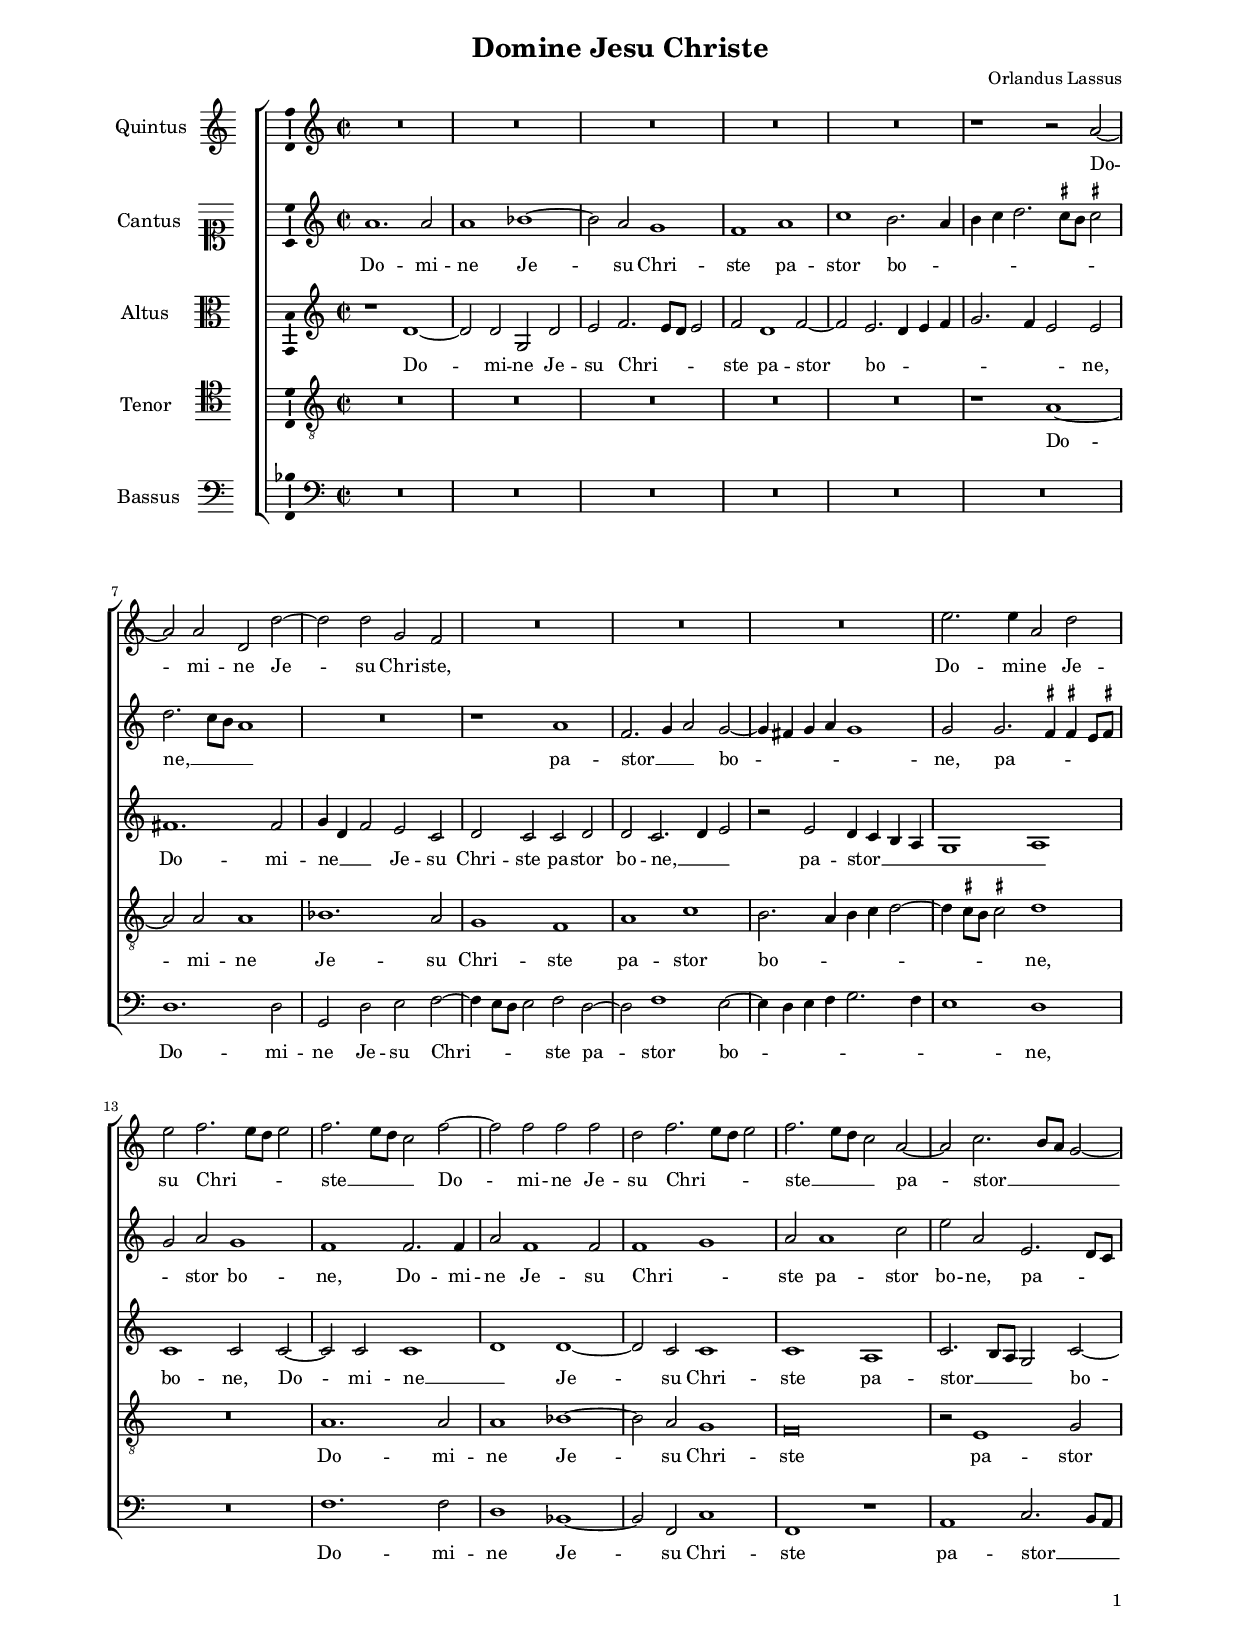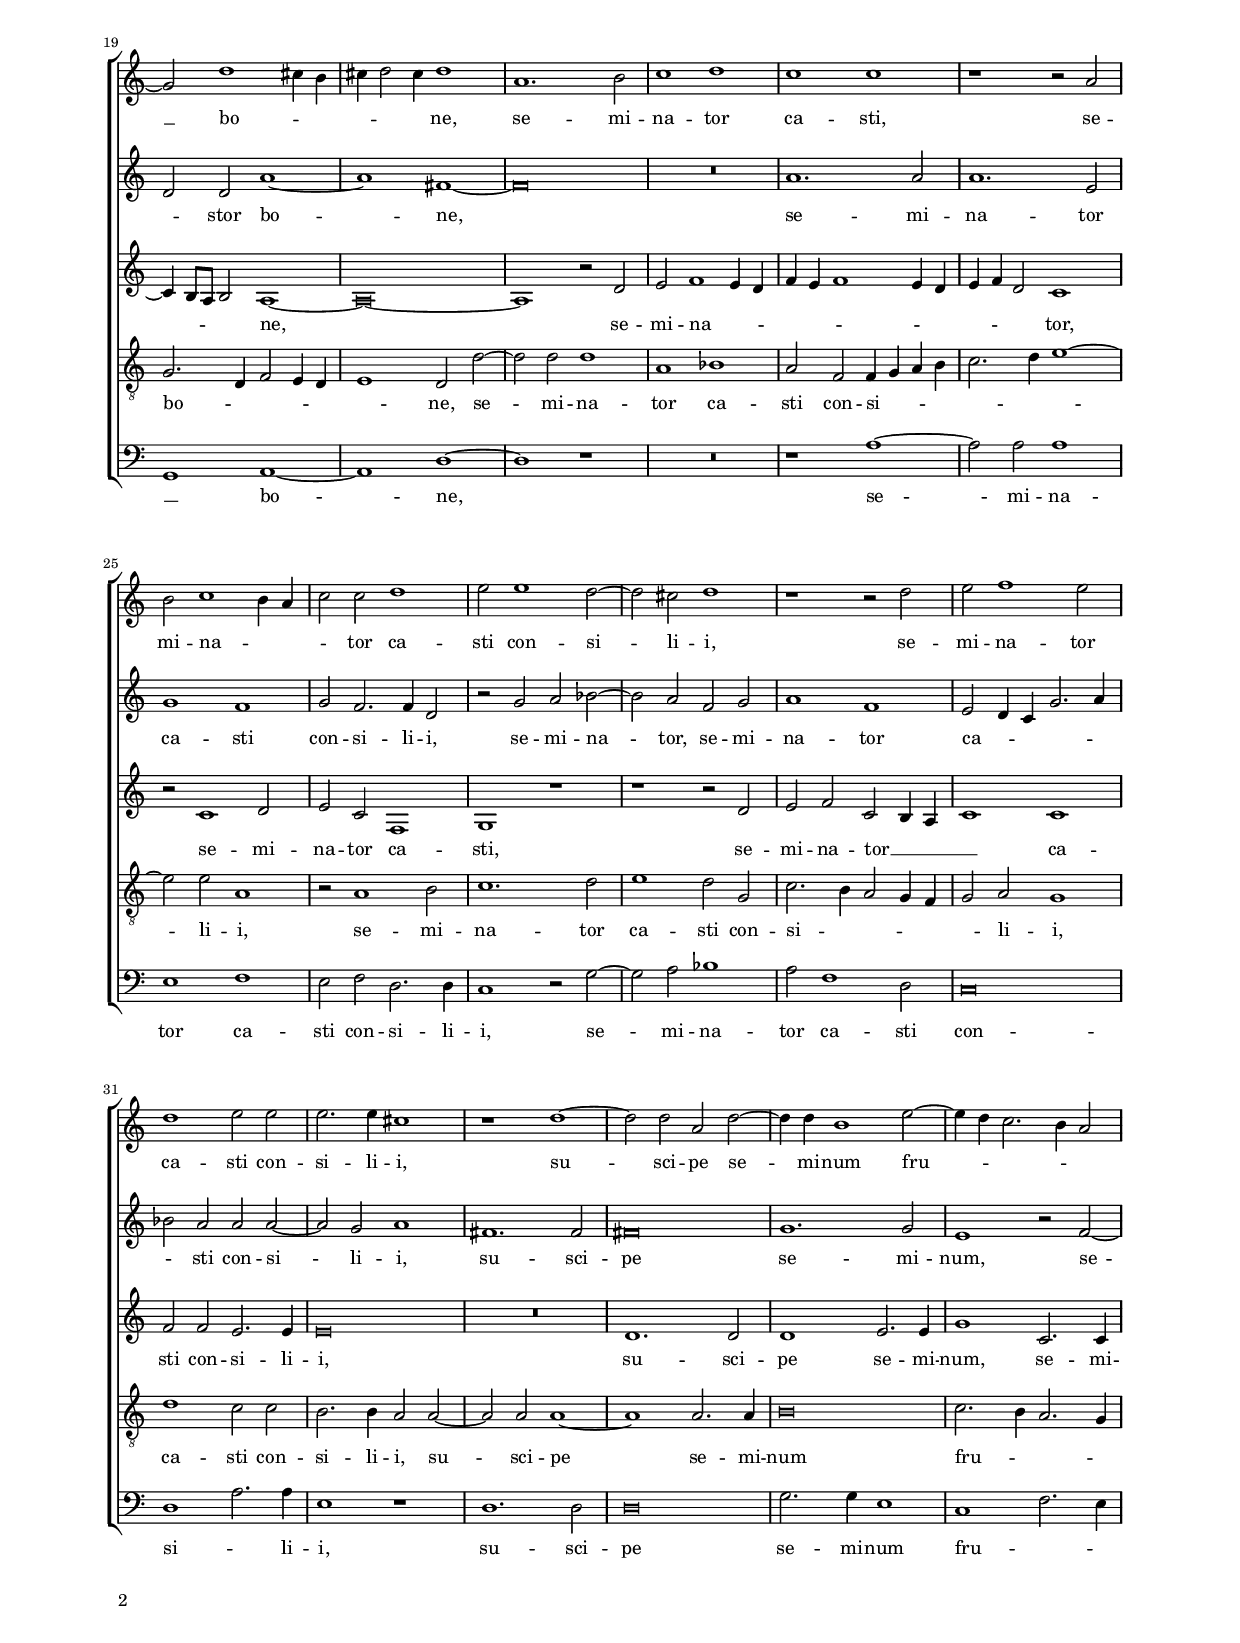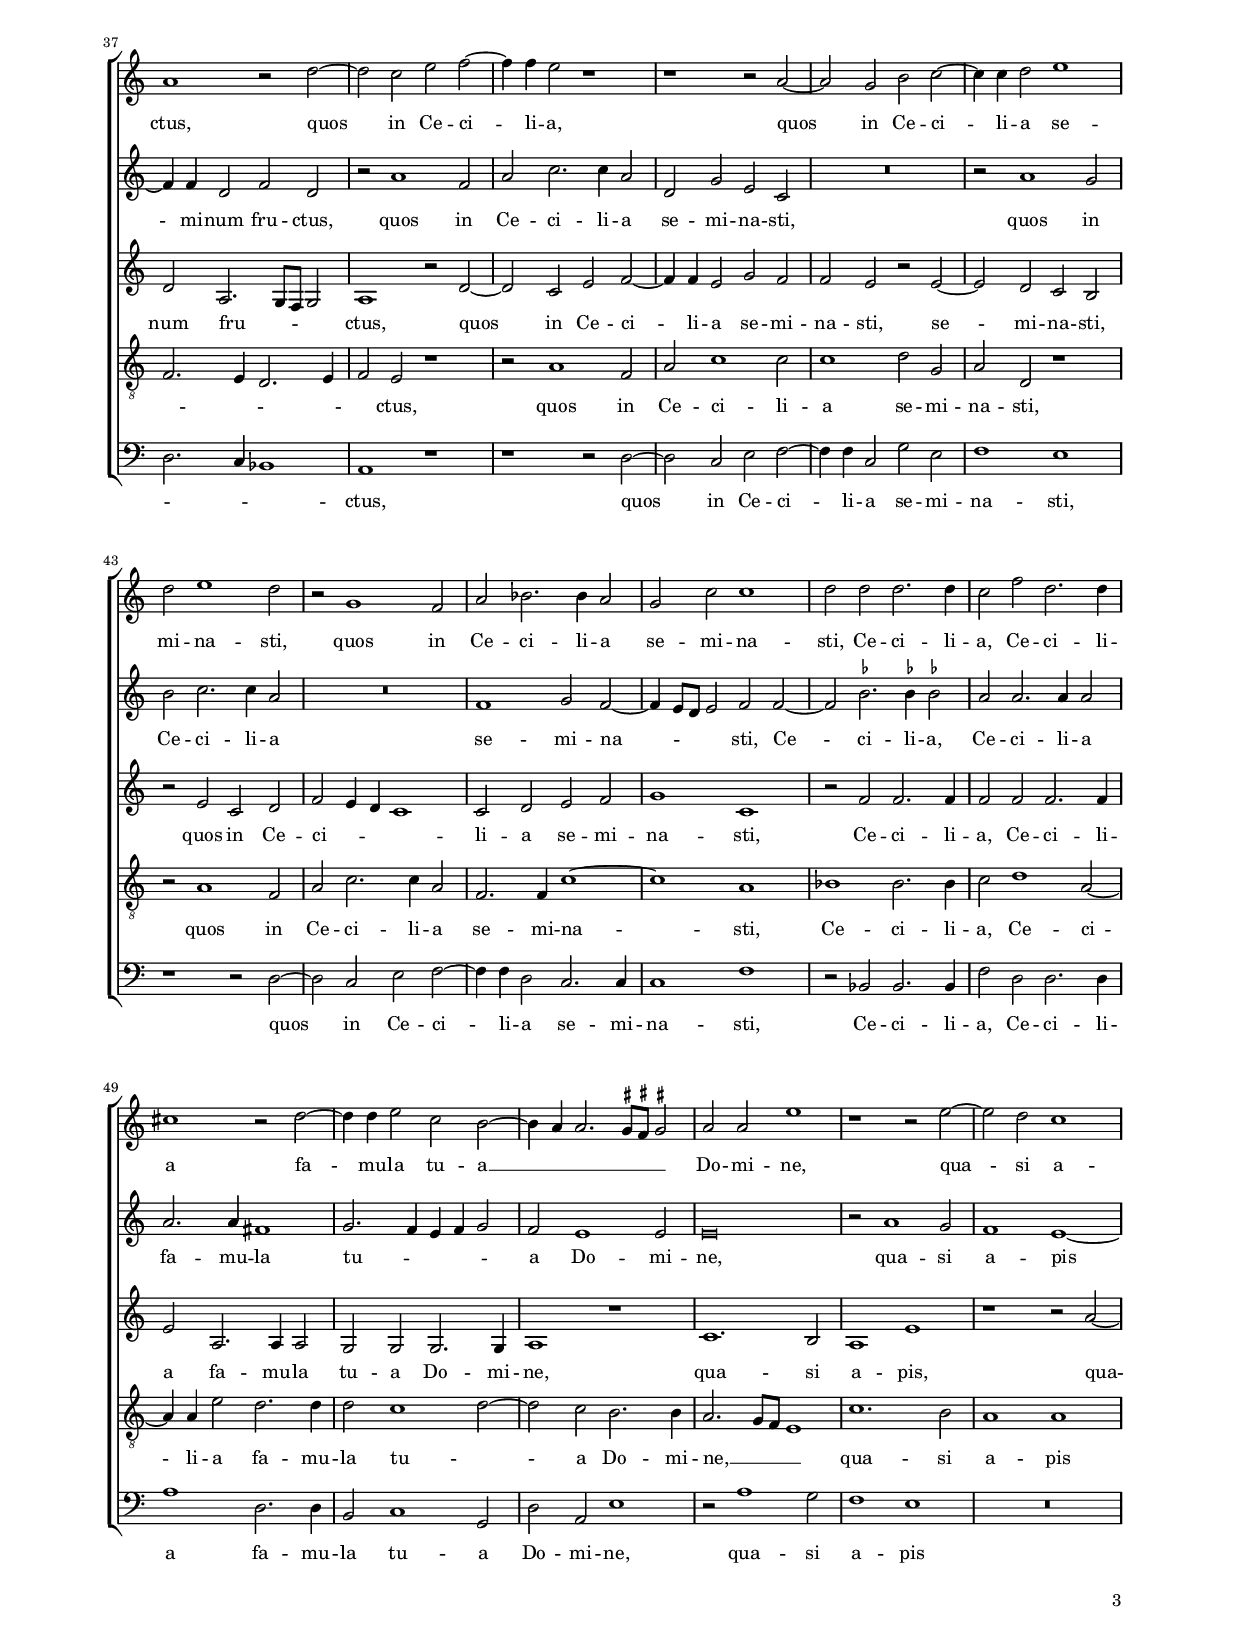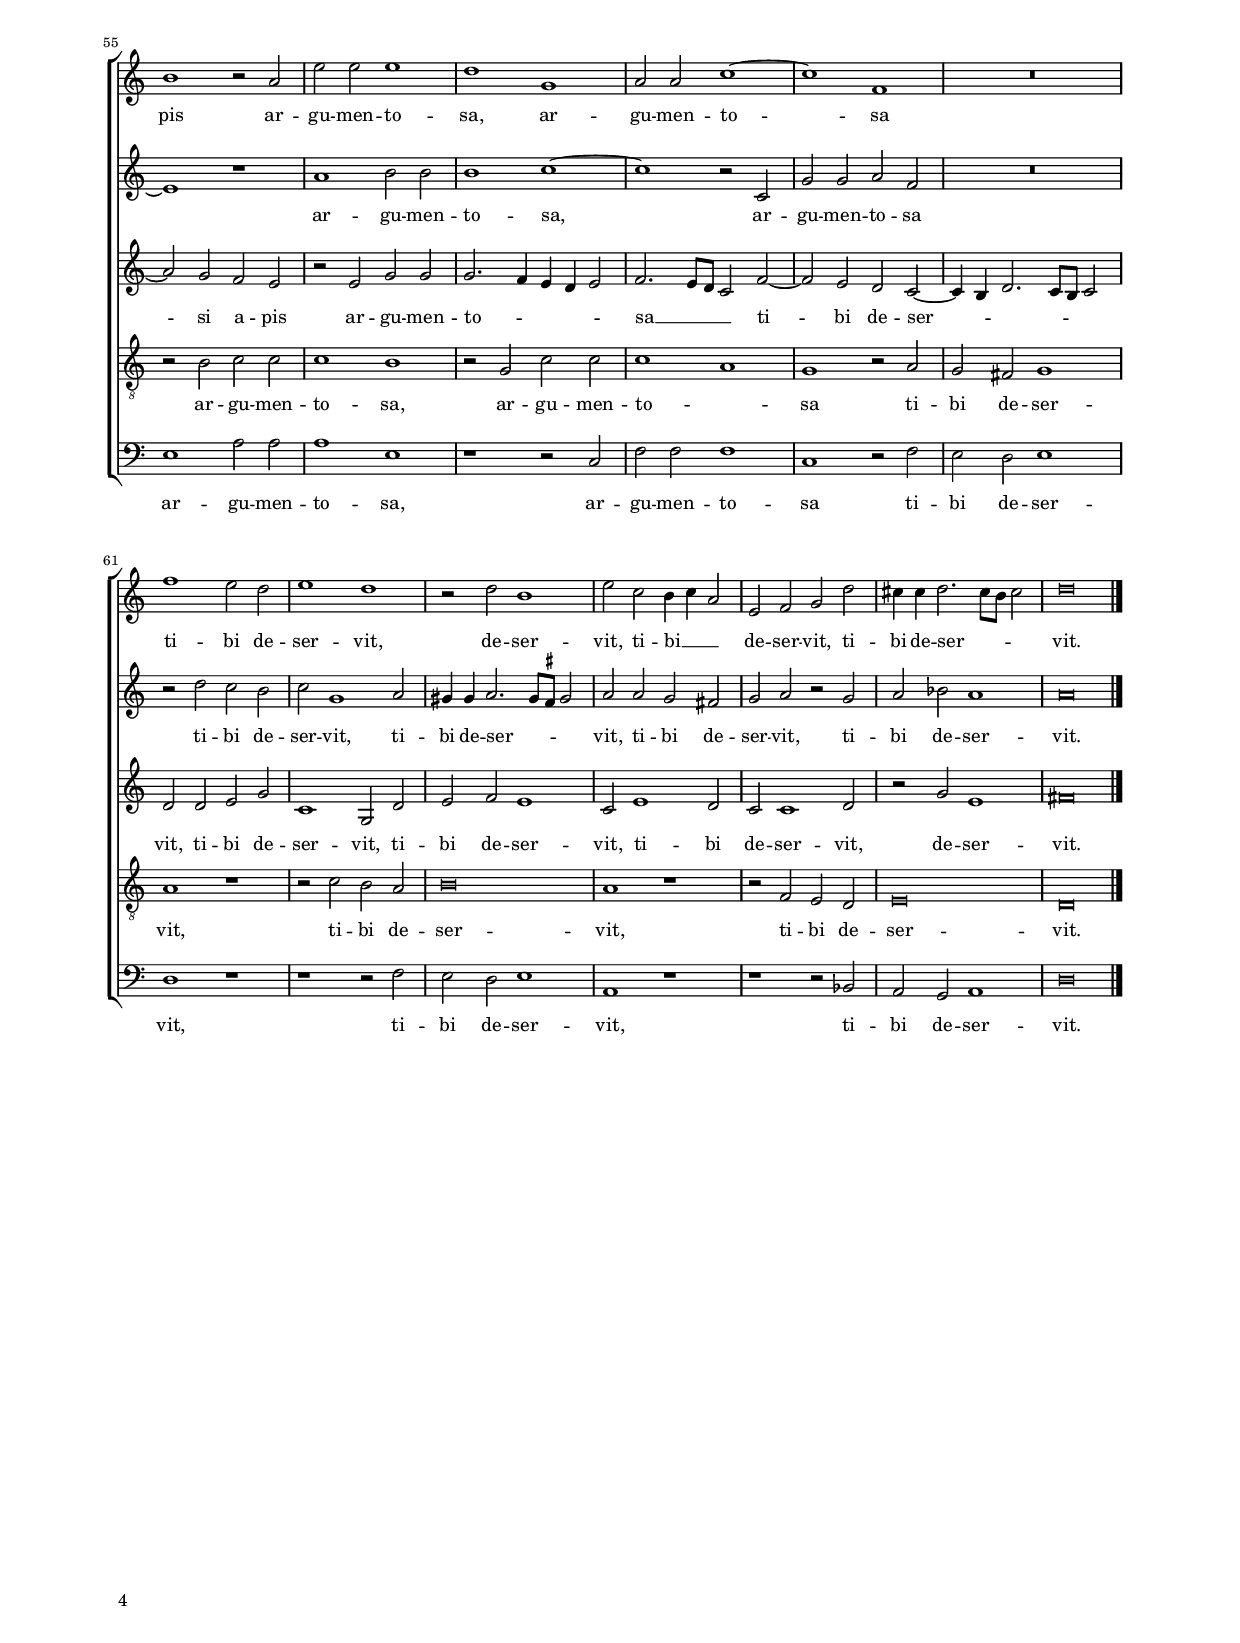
\header
{
  title="Domine Jesu Christe"
  composer="Orlandus Lassus"
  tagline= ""
}

\version "2.24.0"
\include "deutsch.ly"
#(set-global-staff-size 15)
% #(set-default-paper-size "letter")
#(ly:set-option 'point-and-click #f)


\paper
	{
	top-margin = 1.8 \cm
	bottom-margin = 1.2 \cm
	left-margin = 2 \cm
	right-margin = 2 \cm
	ragged-bottom = ##f
	ragged-last-bottom = ##t
	print-page-number = ##f
	system-system-spacing = #'((basic-distance . 17) (minimum-distance . 14) (padding . 7) (strechability . 150))
	oddFooterMarkup=\markup   \fill-line { "" \fromproperty #'page:page-number-string }
	evenFooterMarkup=\markup  \fill-line { \fromproperty #'page:page-number-string "" }
	last-bottom-spacing = #'((basic-distance . 12) (minimum-distance . 7) (padding . 4))
%	systems-per-page = 3
%	min-systems-per-page = 3
	markup-system-spacing.basic-distance = #12
%	print-all-headers = ##t
%	print-first-page-number = ##t
%	first-page-number = 1
	}

	
global = {
	\key c \major
	\time 2/2 \set Score.measureLength = #(ly:make-moment 2/1)
	\skip 1*2*67 \bar "|."
	}

	ficta = { \once \set suggestAccidentals = ##t }

	forget = #(define-music-function (music) (ly:music?) #{
		\accidentalStyle forget
		$music
		\accidentalStyle default
		#})

              
      
incipitquintus = \markup { \score {
	{
	\set Staff.instrumentName = \markup { \fontsize #1 "Quintus" }
	\key c \major
	\clef violin
	s4 \bar ""
	}
	\layout  {
	raggedright = ##t
	indent = 1.6 \cm
	line-width = 2.2\cm
	\context { \Staff \remove Time_signature_engraver }
	\override Staff.Clef.Y-extent = #'(0 . 0)
	}} \hspace #1 }
        

incipitcantus = \markup { \score {
	{
	\set Staff.instrumentName = \markup { \fontsize #1 "Cantus" }
	\key c \major
	\clef soprano
	s4 \bar ""
	}
	\layout  {
	raggedright = ##t
	indent = 1.6 \cm
	line-width = 2.2\cm
	\context { \Staff \remove Time_signature_engraver }
	\override Staff.Clef.Y-extent = #'(0 . 0)
	}} \hspace #1 }

      
incipitaltus = \markup { \score {
	{
	\set Staff.instrumentName = \markup { \fontsize #1 "Altus" }
	\key c \major
	\clef alto
	s4 \bar ""
	}
	\layout  {
	raggedright = ##t
	indent = 1.6 \cm
	line-width = 2.2\cm
	\context { \Staff \remove Time_signature_engraver }
	\override Staff.Clef.Y-extent = #'(0 . 0)
	}} \hspace #1 }


incipittenor = \markup { \score {
	{
	\set Staff.instrumentName = \markup { \fontsize #1 "Tenor" }
	\key c \major
	\clef tenor
	s4 \bar ""
	}
	\layout  {
	raggedright = ##t
	indent = 1.6 \cm
	line-width = 2.2\cm
	\context { \Staff \remove Time_signature_engraver }
	\override Staff.Clef.Y-extent = #'(0 . 0)
	}} \hspace #1 }
      
      
incipitbassus = \markup { \score {
	{
	\set Staff.instrumentName = \markup { \fontsize #1 "Bassus" }
	\key c \major
	\clef bass
	s4 \bar ""
	}
	\layout  {
	raggedright = ##t
	indent = 1.6 \cm
	line-width = 2.2\cm
	\context { \Staff \remove Time_signature_engraver }
	\override Staff.Clef.Y-extent = #'(0 . 0)
	}} \hspace #1 }


quintus =  \relative c''
	{
	R\breve
	R\breve
	R\breve
	R\breve
%5
	R\breve |
	r1 r2 a~
	a2 a d, d'~
	d2 d g, f
	R\breve
%10
	R\breve |
	R\breve
	e'2. e4 a,2 d
	e2 f2. e8 d e2
	f2. e8 d c2 f~
%15
	f2 f f f |
	d2 f2. e8 d e2 |
	f2. e8 d c2 a~
	a2 c2. h8 a g2~
	g2 d'1 cis4 h
%20
	cis4 d2 cis4 d1 |
	a1. h2
	c1 d
	c1 c
	r1 r2 a
%25
	h2 c1 h4 a |
	c2 c d1
	e2 e1 d2~
	d2 cis d1
	r1 r2 d
%30
	e2 f1 e2 |
	d1 e2 e
	e2. e4 cis1
	r1 d~
	d2 d a d~
%35
	d4 d h1 e2~ |
	e4 d c2. h4 a2
	a1 r2 d~
	d2 c e f~
	f4 f e2 r1
%40
	r1 r2 a,~ |
	a2 g h c~
	c4 c d2 e1
	d2 e1 d2
	r2 g,1 f2
%45
	a2 b2. b4 a2 |
	g2 c c1
	d2 d d2. d4
	c2 f d2. d4
	cis1 r2 d~
%50
	d4 d e2 c h~ |
	h4 a a2. \ficta gis8 \ficta fis \ficta gis!2
	a2 a e'1
	r1 r2 e~
	e2 d c1
%55
	h1 r2 a |
	e'2 e e1
	d1 g,
	a2 a c1~
	c1 f,
%60
	R\breve |
	f'1 e2 d
	e1 d
	r2 d h1
	e2 c h4 c a2
%65
	e2 f g d' |
	cis4 cis d2. cis8 h cis2
	d\breve |
	}


cantus =  \relative c''
	{
	a1. a2
	a1 b~
	b2 a g1
	f1 a
%5
	c1 h2. a4 |
	h4 c d2. \ficta cis8 h \ficta cis!2
	d2. c8 h a1
	R\breve
	r1 a
%10
	f2. g4 a2 g~ |
	g4 fis g a g1
	g2 g2. \ficta fis4 \ficta fis! e8 \ficta fis!
	g2 a g1
	f1 f2. f4
%15
	a2 f1 f2 |
	f1 g
	a2 a1 c2
	e2 a, e2. d8 c
	d2 d a'1~
%20
	a1 fis~ |
	fis\breve
	R\breve
	a1. a2
	a1. e2
%25
	g1 f |
	g2 f2. f4 d2
	r2 g a b~
	b2 a f g
	a1 f
%30
	e2 d4 c g'2. a4 |
	b2 a a a~
	a2 g a1
	fis1. fis2
	fis\breve
%35
	g1. g2 |
	e1 r2 f~
	f4 f d2 f d
	r2 a'1 f2
	a2 c2. c4 a2
%40
	d,2 g e c |
	R\breve
	r2 a'1 g2
	h2 c2. c4 a2
	R\breve
%45
	f1 g2 f~ |
	f4 e8 d e2 f f~
	f2 \ficta b2. \ficta b!4 \ficta b!2
	a2 a2. a4 a2
	a2. a4 fis1
%50
	g2. f4 e f g2 |
	f2 e1 e2
	e\breve
	r2 a1 g2
	f1 e~
%55
	e1 r |
	a1 h2 h
	h1 c~
	c1 r2 c,
	g'2 g a f
%60
	R\breve |
	r2 d' c h
	c2 g1 a2
	gis4 gis a2. gis8 \ficta fis gis2
	a2 a g fis
%65
	g2 a r g |
	a2 b a1
	a\breve |
	}


altus =  \relative c'
	{
	r1 d~
	d2 d g, d'
	e2 f2. e8 d e2
	f2 d1 f2~
%5
	f2 e2. d4 e f |
	g2. f4 e2 e
	fis1. fis2
	g4 d f2 e c
	d2 c c d
%10
	d2 c2. d4 e2 |
	r2 e d4 c h a
	g1 a
	c1 c2 c~
	c2 c c1
%15
	d1 d~ |
	d2 c c1
	c1 a
	c2. h8 a g2 c~
	c4 h8 a h2 a1~
%20
	a\breve~ |
	a1 r2 d
	e2 f1 e4 d
	f4 e f1 e4 d
	e4 f d2 c1
%25
	r2 c1 d2 |
	e2 c f,1
	g1 r
	r1 r2 d'
	e2 f c h4 a
%30
	c1 c |
	f2 f e2. e4
	e\breve
	R\breve
	d1. d2
%35
	d1 e2. e4 |
	g1 c,2. c4
	d2 a2. g8 f g2
	a1 r2 d~
	d2 c e f~
%40
	f4 f e2 g f |
	f2 e r e~
	e2 d c h
	r2 e c d
	f2 e4 d c1
%45
	c2 d e f |
	g1 c,
	r2 f f2. f4
	f2 f f2. f4
	e2 a,2. a4 a2
%50
	g2 g g2. g4 |
	a1 r
	c1. h2
	a1 e'
	r1 r2 a~
%55
	a2 g f e |
	r2 e g g
	g2. f4 e d e2
	f2. e8 d c2 f~
	f2 e d c~
%60
	c4 h d2. c8 h c2 |
	d2 d e g
	c,1 g2 d'
	e2 f e1
	c2 e1 d2
%65
	c2 c1 d2 |
	r2 g e1
	fis\breve |
	}


tenor  =  \relative c'
	{
	R\breve
	R\breve
	R\breve
	R\breve
%5
	R\breve |
	r1 a~
	a2 a a1
	b1. a2
	g1 f
%10
	a1 c |
	h2. a4 h c d2~
	d4 \ficta cis8 h \ficta cis!2 d1
	R\breve
	a1. a2
%15
	a1 b~ |
	b2 a g1
	f\breve
	r2 e1 g2
	g2. d4 f2 e4 d
%20
	e1 d2 d'~ |
	d2 d d1
	a1 b
	a2 f f4 g a h
	c2. d4 e1~
%25
	e2 e a,1 |
	r2 a1 h2
	c1. d2
	e1 d2 g,
	c2. h4 a2 g4 f
%30
	g2 a g1 |
	d'1 c2 c
	h2. h4 a2 a~
	a2 a a1~
	a1 a2. a4
%35
	h\breve |
	c2. h4 a2. g4
	f2. e4 d2. e4
	f2 e r1
	r2 a1 f2
%40
	a2 c1 c2 |
	c1 d2 g,
	a2 d, r1
	r2 a'1 f2
	a2 c2. c4 a2
%45
	f2. f4 c'1~ |
	c1 a
	b1 b2. b4
	c2 d1 a2~
	a4 a e'2 d2. d4
%50
	d2 c1 d2~ |
	d2 c h2. h4
	a2. g8 f e1
	c'1. h2
	a1 a
%55
	r2 h c c |
	c1 h
	r2 g c c
	c1 a
	g1 r2 a
%60
	g2 fis g1 |
	a1 r
	r2 c h a
	h\breve
	a1 r
%65
	r2 f e d |
	e\breve
	d\breve |
	}


bassus  =  \relative c
	{
	R\breve
	R\breve
	R\breve
	R\breve
%5
	R\breve |
	R\breve
	d1. d2
	g,2 d' e f~
	f4 e8 d e2 f d~
%10
	d2 f1 e2~ |
	e4 d e f g2. f4
	e1 d
	R\breve
	f1. f2
%15
	d1 b~ |
	b2 f c'1
	f,1 r
	a1 c2. h8 a
	g1 a~
%20
	a1 d~ |
	d1 r
	R\breve
	r1 a'~
	a2 a a1
%25
	e1 f |
	e2 f d2. d4
	c1 r2 g'~
	g2 a b1
	a2 f1 d2
%30
	c\breve |
	d1 a'2. a4
	e1 r
	d1. d2
	d\breve
%35
	g2. g4 e1 |
	c1 f2. e4
	d2. c4 b1
	a1 r
	r1 r2 d~
%40
	d2 c e f~ |
	f4 f c2 g' e
	f1 e
	r1 r2 d~
	d2 c e f~
%45
	f4 f d2 c2. c4 |
	c1 f
	r2 b, b2. b4
	f'2 d d2. d4
	a'1 d,2. d4
%50
	h2 c1 g2 |
	d'2 a e'1
	r2 a1 g2
	f1 e
	R\breve
%55
	e1 a2 a |
	a1 e
	r1 r2 c
	f2 f f1
	c1 r2 f
%60
	e2 d e1 |
	d1 r
	r1 r2 f
	e2 d e1
	a,1 r
%65
	r1 r2 b |
	a2 g a1
	d\breve |
	}


lyricsquintus = \lyricmode {
	Do -- mi -- ne Je -- su Chri -- ste,
        Do -- mi -- ne Je -- su Chri -- _ _ _ ste __ _ _ _
        Do -- mi -- ne Je -- su Chri -- _ _ _ ste __ _ _ _
        pa -- stor __ _ _ _ bo -- _ _ _ _ _ ne,
        se -- mi -- na -- tor ca -- sti,
        se -- mi -- na -- _ _ _ tor ca -- sti con -- si -- li -- i,
        se -- mi -- na -- tor ca -- sti con -- si -- li -- i,
        su -- sci -- pe se -- mi -- num fru -- _ _ _ _ ctus,
        quos in Ce -- ci -- li -- a,
        quos in Ce -- ci -- li -- a se -- mi -- na -- sti,
        quos in Ce -- ci -- li -- a se -- mi -- na -- sti,
        Ce -- ci -- li -- a,
        Ce -- ci -- li -- a
        fa -- mu -- la tu -- a __ _ _ _ _ _ Do -- mi -- ne,
        qua -- si a -- pis
        ar -- gu -- men -- to -- sa,
        ar -- gu -- men -- to -- sa
        ti -- bi de -- ser -- vit,
        de -- ser -- vit,
        ti -- bi __ _ _ de -- ser -- vit,
        ti -- bi de -- ser -- _ _ _ vit.
	}


lyricscantus = \lyricmode {
	Do -- mi -- ne Je -- su Chri -- ste
        pa -- stor bo -- _ _ _ _ _ _ _ ne, __ _ _ _
        pa -- stor __ _ _ bo -- _ _ _ _ ne,
        pa -- _ _ _ _ _ stor bo -- ne,
        Do -- mi -- ne Je -- su Chri -- _ ste
        pa -- stor bo -- ne,
        pa -- _ _ _ stor bo -- ne,
        se -- mi -- na -- tor ca -- sti con -- si -- li -- i,
        se -- mi -- na -- tor,
        se -- mi -- na -- tor ca -- _ _ _ _ _ sti con -- si -- li -- i,
        su -- sci -- pe se -- mi -- num,
        se -- mi -- num fru -- ctus,
        quos in Ce -- ci -- li -- a se -- mi -- na -- sti,
        quos in Ce -- ci -- li -- a se -- mi -- na -- _ _ _ sti,
        Ce -- ci -- li -- a,
        Ce -- ci -- li -- a
        fa -- mu -- la tu -- _ _ _ _ a Do -- mi -- ne,
        qua -- si a -- pis
        ar -- gu -- men -- to -- sa,
        ar -- gu -- men -- to -- sa
        ti -- bi de -- ser -- vit,
        ti -- bi de -- ser -- _ _ _ vit,
        ti -- bi de -- ser -- vit,
        ti -- bi de -- ser -- vit.
	}

lyricsaltus = \lyricmode {
	Do -- mi -- ne Je -- su Chri -- _ _ _ ste
        pa -- stor bo -- _ _ _ _ _ _ ne,
        Do -- mi -- ne __ _ _ Je -- su Chri -- ste
        pa -- stor bo -- ne, __ _ _
        pa -- stor __ _ _ _ _ _ bo -- ne,
        Do -- mi -- ne __ _ Je -- su Chri -- ste
        pa -- stor __ _ _ _ bo -- _ _ _ ne,
        se -- mi -- na -- _ _ _ _ _ _ _ _ _ _ tor,
        se -- mi -- na -- tor ca -- sti,
        se -- mi -- na -- tor __ _ _ _ ca -- sti con -- si -- li -- i,
        su -- sci -- pe se -- mi -- num,
        se -- mi -- num fru -- _ _ _ ctus,
        quos in Ce -- ci -- li -- a se -- mi -- na -- sti,
        se -- mi -- na -- sti,
        quos in Ce -- ci -- _ _ _ li -- a se -- mi -- na -- sti,
        Ce -- ci -- li -- a,
        Ce -- ci -- li -- a
        fa -- mu -- la tu -- a Do -- mi -- ne,
        qua -- si a -- pis,
        qua -- si a -- pis
        ar -- gu -- men -- to -- _ _ _ _ sa __ _ _ _ 
        ti -- bi de -- ser -- _ _ _ _ _ vit,
        ti -- bi de -- ser -- vit,
        ti -- bi de -- ser -- vit,
        ti -- bi de -- ser -- vit,
        de -- ser -- vit.
	}


lyricstenor = \lyricmode {
	Do -- mi -- ne Je -- su Chri -- ste
        pa -- stor bo -- _ _ _ _ _ _ _ ne,
        Do -- mi -- ne Je -- su Chri -- ste
        pa -- stor bo -- _ _ _ _ _ ne,
        se -- mi -- na -- tor ca -- sti con -- si -- _ _ _ _ _ _ li -- i,
        se -- mi -- na -- tor ca -- sti con -- si -- _ _ _ _ _ li -- i,
        ca -- sti con -- si -- li -- i,
        su -- sci -- pe se -- mi -- num fru -- _ _ _ _ _ _ _ _ ctus,
        quos in Ce -- ci -- li -- a se -- mi -- na -- sti,
        quos in Ce -- ci -- li -- a se -- mi -- na -- sti,
        Ce -- ci -- li -- a,
        Ce -- ci -- li -- a
        fa -- mu -- la tu -- _ a Do -- mi -- ne, __ _ _ _
        qua -- si a -- pis
        ar -- gu -- men -- to -- sa,
        ar -- gu -- men -- to -- _ sa
        ti -- bi de -- ser -- vit,
        ti -- bi de -- ser -- vit,
        ti -- bi de -- ser -- vit.
	}


lyricsbassus = \lyricmode {
	Do -- mi -- ne Je -- su Chri -- _ _ _ ste
        pa -- stor bo -- _ _ _ _ _ _ ne,
        Do -- mi -- ne Je -- su Chri -- ste
        pa -- stor __ _ _ _ bo -- ne,
        se -- mi -- na -- tor ca -- sti con -- si -- li -- i,
        se -- mi -- na -- tor ca -- sti con -- si -- _ li -- i,
        su -- sci -- pe se -- mi -- num fru -- _ _ _ _ _ ctus,
        quos in Ce -- ci -- li -- a se -- mi -- na -- sti,
        quos in Ce -- ci -- li -- a se -- mi -- na -- sti,
        Ce -- ci -- li -- a,
        Ce -- ci -- li -- a
        fa -- mu -- la tu -- a Do -- mi -- ne,
        qua -- si a -- pis
        ar -- gu -- men -- to -- sa,
        ar -- gu -- men -- to -- sa
        ti -- bi de -- ser -- vit,
        ti -- bi de -- ser -- vit,
        ti -- bi de -- ser -- vit.
	}


\score
{  
	\transpose c c {
	\new ChoirStaff \with { \override StaffGrouper.staff-staff-spacing.basic-distance = #12 }
	<<

	\new Staff << \global
	\new Voice="v5" {
		\set Staff.instrumentName=\incipitquintus
%		\set Staff.instrumentName= "Q"
		\set Staff.midiInstrument = "reed organ"
		\clef violin
		\quintus}
	\new Lyrics \lyricsto "v5" {\lyricsquintus }
	>>

            
	\new Staff << \global
	\new Voice="v1" {
		\set Staff.instrumentName=\incipitcantus
%		\set Staff.instrumentName= "S"
		\set Staff.midiInstrument = "reed organ"
		\clef violin
		\cantus }
	\new Lyrics \lyricsto "v1" {\lyricscantus }
	>>


	\new Staff << \global
	\new Voice="v2" {
		\set Staff.instrumentName=\incipitaltus
%		\set Staff.instrumentName= "A"
		\set Staff.midiInstrument = "reed organ"
		\clef violin 
		\altus}
	\new Lyrics \lyricsto "v2" {\lyricsaltus }
	>>


	\new Staff << \global
	\new Voice="v3" {
		\set Staff.instrumentName=\incipittenor
%		\set Staff.instrumentName= "T"
		\set Staff.midiInstrument = "reed organ"
		\clef "G_8"
		\tenor }
	\new Lyrics \lyricsto "v3" {\lyricstenor }
	>>


	\new Staff << \global
	\new Voice="v4" {
		\set Staff.instrumentName=\incipitbassus
%		\set Staff.instrumentName= "B"
		\set Staff.midiInstrument = "reed organ"
		\clef bass 
		\bassus }
	\new Lyrics \lyricsto "v4" {\lyricsbassus}
	>>

	>>
	} % transpose

	\layout
	{
	indent = 2.5\cm
	\context { \Lyrics \override VerticalAxisGroup.nonstaff-relatedstaff-spacing.padding = #1.4 }
%	\context { \Lyrics \override LyricText.font-size = #1 }
	\context { \Staff \override TimeSignature.break-visibility = #end-of-line-invisible }
	\context { \Staff \consists Ambitus_engraver }
	\context { \Score \override BarNumber.padding = #2 }
	\context { \Voice \override NoteHead.style = #'baroque }
	}

\midi
	{
    	\tempo 2 = 90
	}

}


% EOF
